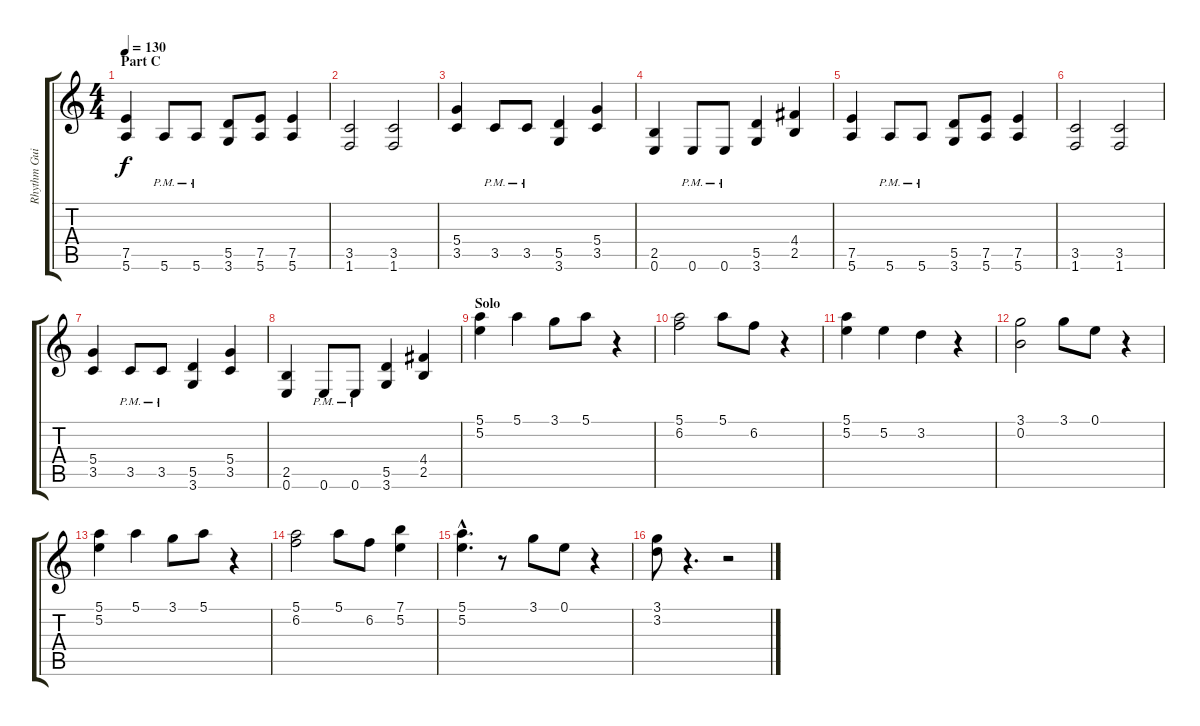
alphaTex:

\track ("Rhythm Guitar" "Rhythm Gui") {instrument distortionguitar}
\staff {score tabs}
\tuning (E4 B3 G3 D3 A2 E2) {hide}
\ts (4 4)
\section ("" "Part C")
\tempo 130
\clef g2
\ks c
(7.5 5.6).4{dy f volume 16 instrument distortionguitar} 5.6{pm}.8 5.6{pm}.8 (5.5 3.6).8 (7.5 5.6).8 (7.5 5.6).4 |
(3.5 1.6).2 (3.5 1.6).2 |
(5.4 3.5).4 3.5{pm}.8 3.5{pm}.8 (5.5 3.6).4 (5.4 3.5).4 |
(2.5 0.6).4 0.6{pm}.8 0.6{pm}.8 (5.5 3.6).4 (4.4 2.5).4 |
(7.5 5.6).4 5.6{pm}.8 5.6{pm}.8 (5.5 3.6).8 (7.5 5.6).8 (7.5 5.6).4 |
(3.5 1.6).2 (3.5 1.6).2 |
(5.4 3.5).4 3.5{pm}.8 3.5{pm}.8 (5.5 3.6).4 (5.4 3.5).4 |
(2.5 0.6).4 0.6{pm}.8 0.6{pm}.8 (5.5 3.6).4 (4.4 2.5).4 |
\section ("" "Solo")
(5.1 5.2).4{volume 15 instrument acousticguitarsteel} 5.1.4 3.1.8 5.1.8 r.4 |
(5.1 6.2).2 5.1.8 6.2.8 r.4 |
(5.1 5.2).4 5.2.4 3.2.4 r.4 |
(3.1 0.2).2 3.1.8 0.1.8 r.4 |
(5.1 5.2).4 5.1.4 3.1.8 5.1.8 r.4 |
(5.1 6.2).2 5.1.8 6.2.8 (7.1 5.2).4 |
(5.1{hac} 5.2{hac}).4{d} r.8 3.1.8 0.1.8 r.4 |
(3.1 3.2).8 r.4{d} r.2
